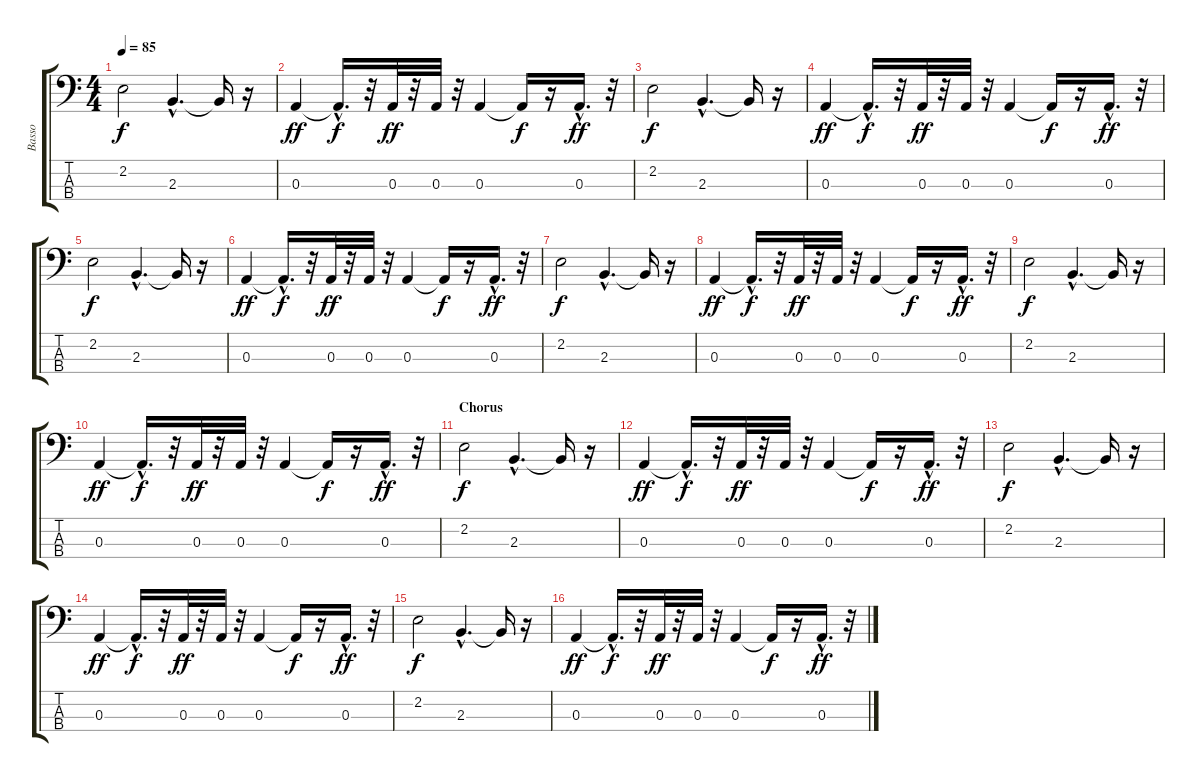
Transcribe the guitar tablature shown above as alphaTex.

\track ("Basso " "Basso ") {instrument fretlessbass}
\staff {score tabs}
\tuning (G2 D2 A1 E1) {hide}
\ts (4 4)
\tempo 85
\clef f4
\ks c
2.2.2{dy f} 2.3{hac}.4{d} 2.3{t}.16 r.16 |
0.3.4{dy ff} 0.3{hac t}.16{d dy f} r.32 0.3.32{dy ff} r.32 0.3.32 r.32 0.3.4 0.3{t}.16{dy f} r.16 0.3{hac}.16{d dy ff} r.32 |
2.2.2{dy f} 2.3{hac}.4{d} 2.3{t}.16 r.16 |
0.3.4{dy ff} 0.3{hac t}.16{d dy f} r.32 0.3.32{dy ff} r.32 0.3.32 r.32 0.3.4 0.3{t}.16{dy f} r.16 0.3{hac}.16{d dy ff} r.32 |
2.2.2{dy f} 2.3{hac}.4{d} 2.3{t}.16 r.16 |
0.3.4{dy ff} 0.3{hac t}.16{d dy f} r.32 0.3.32{dy ff} r.32 0.3.32 r.32 0.3.4 0.3{t}.16{dy f} r.16 0.3{hac}.16{d dy ff} r.32 |
2.2.2{dy f} 2.3{hac}.4{d} 2.3{t}.16 r.16 |
0.3.4{dy ff} 0.3{hac t}.16{d dy f} r.32 0.3.32{dy ff} r.32 0.3.32 r.32 0.3.4 0.3{t}.16{dy f} r.16 0.3{hac}.16{d dy ff} r.32 |
2.2.2{dy f} 2.3{hac}.4{d} 2.3{t}.16 r.16 |
0.3.4{dy ff} 0.3{hac t}.16{d dy f} r.32 0.3.32{dy ff} r.32 0.3.32 r.32 0.3.4 0.3{t}.16{dy f} r.16 0.3{hac}.16{d dy ff} r.32 |
\section ("" "Chorus")
2.2.2{dy f} 2.3{hac}.4{d} 2.3{t}.16 r.16 |
0.3.4{dy ff} 0.3{hac t}.16{d dy f} r.32 0.3.32{dy ff} r.32 0.3.32 r.32 0.3.4 0.3{t}.16{dy f} r.16 0.3{hac}.16{d dy ff} r.32 |
2.2.2{dy f} 2.3{hac}.4{d} 2.3{t}.16 r.16 |
0.3.4{dy ff} 0.3{hac t}.16{d dy f} r.32 0.3.32{dy ff} r.32 0.3.32 r.32 0.3.4 0.3{t}.16{dy f} r.16 0.3{hac}.16{d dy ff} r.32 |
2.2.2{dy f} 2.3{hac}.4{d} 2.3{t}.16 r.16 |
0.3.4{dy ff} 0.3{hac t}.16{d dy f} r.32 0.3.32{dy ff} r.32 0.3.32 r.32 0.3.4 0.3{t}.16{dy f} r.16 0.3{hac}.16{d dy ff} r.32
